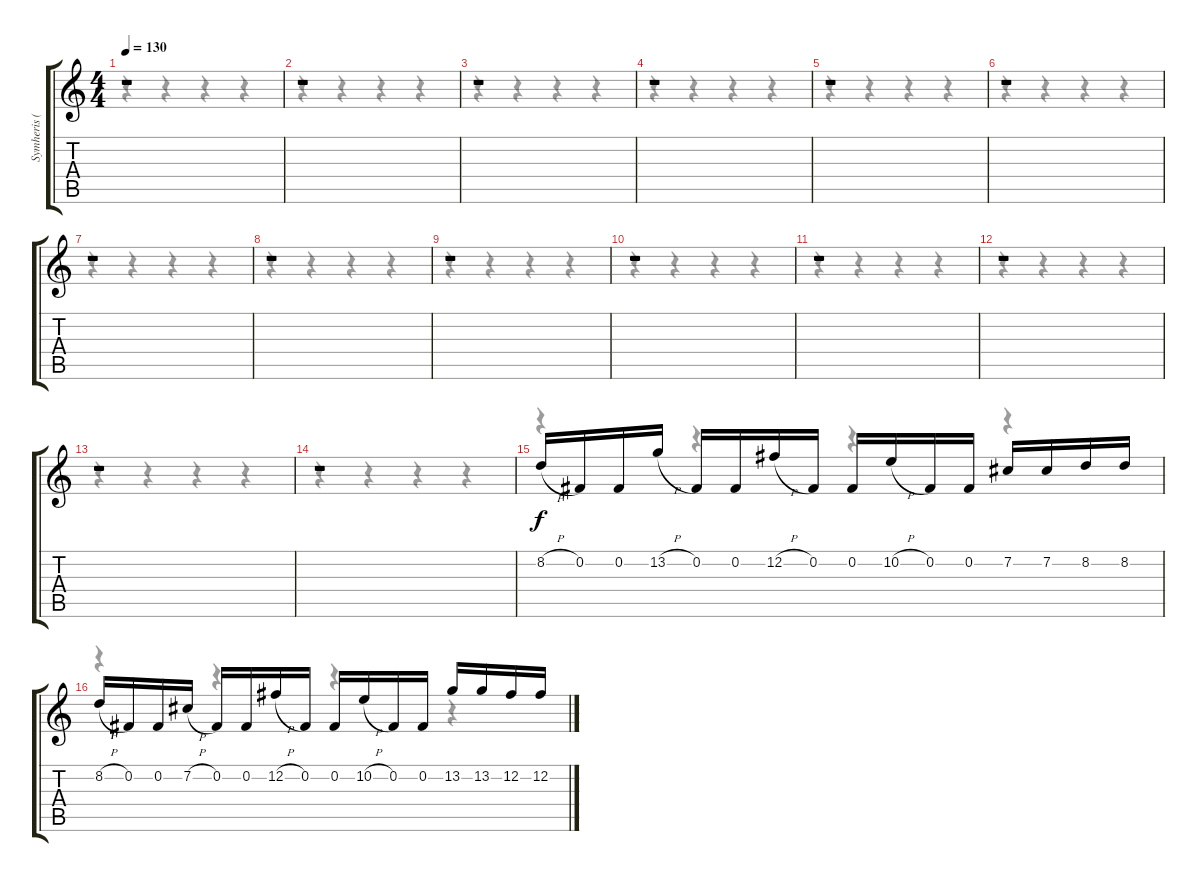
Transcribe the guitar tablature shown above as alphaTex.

\track ("Symheris (Harmony)" "Symheris (") {instrument distortionguitar}
\staff {score tabs}
\tuning (B3 Gb3 D3 A2 E2 B1) {hide}
\voice
\ts (4 4)
\tempo 130
\clef g2
\ks c
r.1{dy f} |
r.1 |
r.1 |
r.1 |
r.1 |
r.1 |
r.1 |
r.1 |
r.1 |
r.1 |
r.1 |
r.1 |
r.1 |
r.1 |
8.2{h}.16 0.2.16 0.2.16 13.2{h}.16 0.2.16 0.2.16 12.2{h}.16 0.2.16 0.2.16 10.2{h}.16 0.2.16 0.2.16 7.2.16 7.2.16 8.2.16 8.2.16 |
8.2{h}.16 0.2.16 0.2.16 7.2{h}.16 0.2.16 0.2.16 12.2{h}.16 0.2.16 0.2.16 10.2{h}.16 0.2.16 0.2.16 13.2.16 13.2.16 12.2.16 12.2.16
\voice
\clef g2
\ottava regular
\simile none
\ks c
r.4{dy f} r.4 r.4 r.4 |
r.4 r.4 r.4 r.4 |
r.4 r.4 r.4 r.4 |
r.4 r.4 r.4 r.4 |
r.4 r.4 r.4 r.4 |
r.4 r.4 r.4 r.4 |
r.4 r.4 r.4 r.4 |
r.4 r.4 r.4 r.4 |
r.4 r.4 r.4 r.4 |
r.4 r.4 r.4 r.4 |
r.4 r.4 r.4 r.4 |
r.4 r.4 r.4 r.4 |
r.4 r.4 r.4 r.4 |
r.4 r.4 r.4 r.4 |
r.4 r.4 r.4 r.4 |
r.4 r.4 r.4 r.4
